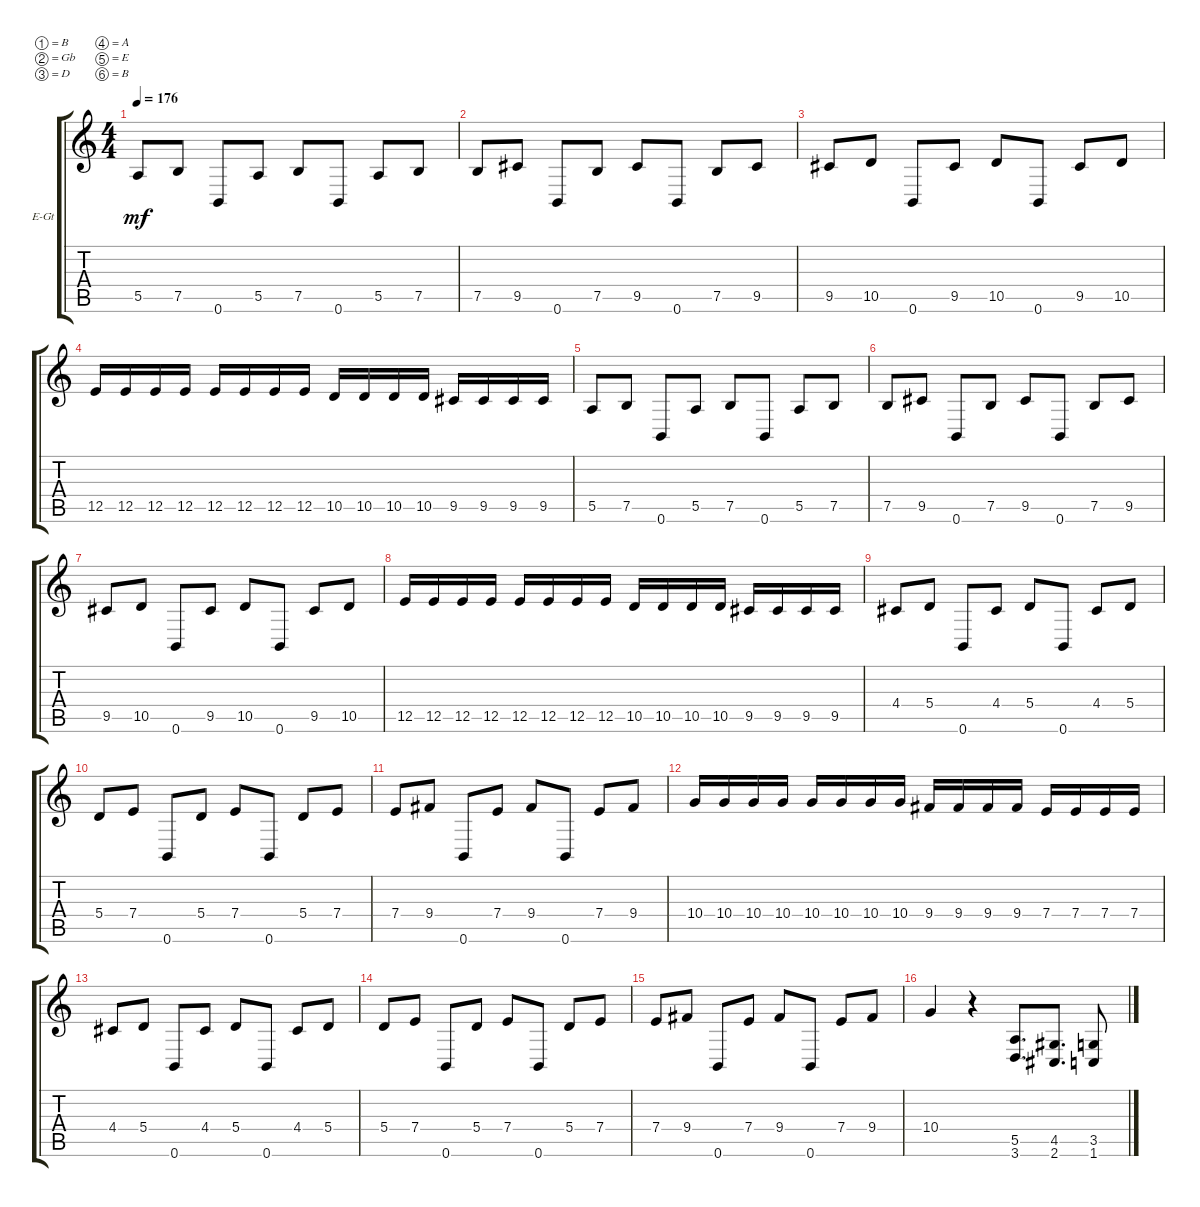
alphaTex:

\bracketExtendMode groupsimilarinstruments
\firstSystemTrackNameOrientation horizontal
\otherSystemsTrackNameOrientation horizontal
\track ("Jean-François Dagenais 2" "E-Gt") {instrument distortionguitar}
\staff {score tabs}
\tuning (B3 Gb3 D3 A2 E2 B1)
\ts (4 4)
\tempo 176
\clef g2
\ks c
5.5.8{dy mf} 7.5.8 0.6.8 5.5.8 7.5.8 0.6.8 5.5.8 7.5.8 |
7.5.8 9.5.8 0.6.8 7.5.8 9.5.8 0.6.8 7.5.8 9.5.8 |
9.5.8 10.5.8 0.6.8 9.5.8 10.5.8 0.6.8 9.5.8 10.5.8 |
12.5.16 12.5.16 12.5.16 12.5.16 12.5.16 12.5.16 12.5.16 12.5.16 10.5.16 10.5.16 10.5.16 10.5.16 9.5.16 9.5.16 9.5.16 9.5.16 |
5.5.8 7.5.8 0.6.8 5.5.8 7.5.8 0.6.8 5.5.8 7.5.8 |
7.5.8 9.5.8 0.6.8 7.5.8 9.5.8 0.6.8 7.5.8 9.5.8 |
9.5.8 10.5.8 0.6.8 9.5.8 10.5.8 0.6.8 9.5.8 10.5.8 |
12.5.16 12.5.16 12.5.16 12.5.16 12.5.16 12.5.16 12.5.16 12.5.16 10.5.16 10.5.16 10.5.16 10.5.16 9.5.16 9.5.16 9.5.16 9.5.16 |
4.4.8 5.4.8 0.6.8 4.4.8 5.4.8 0.6.8 4.4.8 5.4.8 |
5.4.8 7.4.8 0.6.8 5.4.8 7.4.8 0.6.8 5.4.8 7.4.8 |
7.4.8 9.4.8 0.6.8 7.4.8 9.4.8 0.6.8 7.4.8 9.4.8 |
10.4.16 10.4.16 10.4.16 10.4.16 10.4.16 10.4.16 10.4.16 10.4.16 9.4.16 9.4.16 9.4.16 9.4.16 7.4.16 7.4.16 7.4.16 7.4.16 |
4.4.8 5.4.8 0.6.8 4.4.8 5.4.8 0.6.8 4.4.8 5.4.8 |
5.4.8 7.4.8 0.6.8 5.4.8 7.4.8 0.6.8 5.4.8 7.4.8 |
7.4.8 9.4.8 0.6.8 7.4.8 9.4.8 0.6.8 7.4.8 9.4.8 |
10.4.4 r.4 (3.6 5.5).8{d} (2.6 4.5).8{d} (1.6 3.5).8
